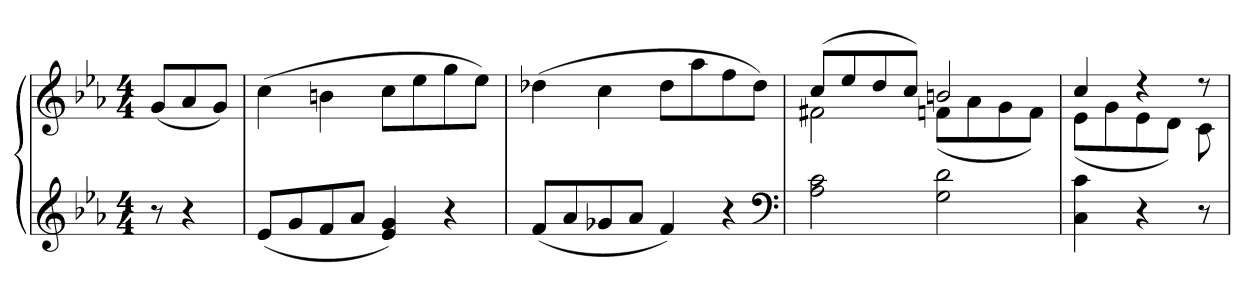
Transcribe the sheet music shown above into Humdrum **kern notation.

**kern	**kern
*part1	*part1
*staff2	*staff1
*clefG2	*clefG2
*k[b-e-a-]	*k[b-e-a-]
*c:	*c:
*M4/4	*M4/4
=	=
8r	(8gL
4r	8a-
.	8gJ)
=	=
(8e-L	(4cc
8g	.
8f	4bn
8a-J	.
4e- 4g)	8ccL
.	8ee-
4r	8gg
.	8ee-J)
=	=
(8fL	(4dd-X
8a-	.
8g-X	4cc
8a-J	.
4f)	8dd-L
.	8aa-
4r	8ff
.	8dd-J)
*clefF4	*
=	=
*	*^
2A- 2c	(8ccL	2f#X
.	8ee-	.
.	8dd	.
.	8ccJ)	.
2G 2d	2bn	(8fnL
.	.	8a-
.	.	8g
.	.	8fJ)
=	=	=
4C 4c	4cc	(8e-L
.	.	8g
4r	4r	8e-
.	.	8dJ)
8r	8r	8c
*	*v	*v
=	=
*-	*-
